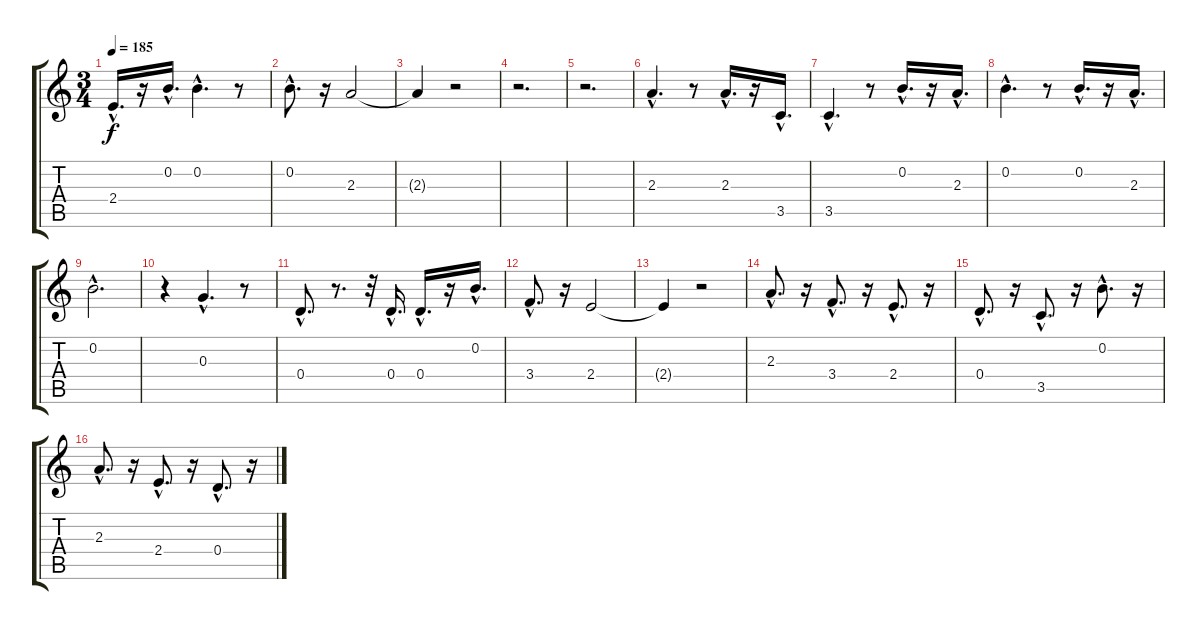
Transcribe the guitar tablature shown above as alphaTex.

\track "" {instrument acousticguitarsteel}
\staff {score tabs}
\tuning (E4 B3 G3 D3 A2 E2) {hide}
\ts (3 4)
\tempo 185
\clef g2
\ks c
2.4{hac}.16{d dy f} r.16 0.2{hac}.16{d} 0.2{hac}.4{d} r.8 |
0.2{hac}.8{d} r.16 2.3.2 |
2.3{t}.4 r.2 |
r.2{d} |
r.2{d} |
2.3{hac}.4{d} r.8 2.3{hac}.16{d} r.16 3.5{hac}.16{d} |
3.5{hac}.4{d} r.8 0.2{hac}.16{d} r.16 2.3{hac}.16{d} |
0.2{hac}.4{d} r.8 0.2{hac}.16{d} r.16 2.3{hac}.16{d} |
0.2{hac}.2{d} |
r.4 0.3{hac}.4{d} r.8 |
0.4{hac}.8{d} r.8{d} r.32 0.4{hac}.16{d} 0.4{hac}.16{d} r.16 0.2{hac}.16{d} |
3.4{hac}.8{d} r.16 2.4.2 |
2.4{t}.4 r.2 |
2.3{hac}.8{d} r.16 3.4{hac}.8{d} r.16 2.4{hac}.8{d} r.16 |
0.4{hac}.8{d} r.16 3.5{hac}.8{d} r.16 0.2{hac}.8{d} r.16 |
2.3{hac}.8{d} r.16 2.4{hac}.8{d} r.16 0.4{hac}.8{d} r.16
